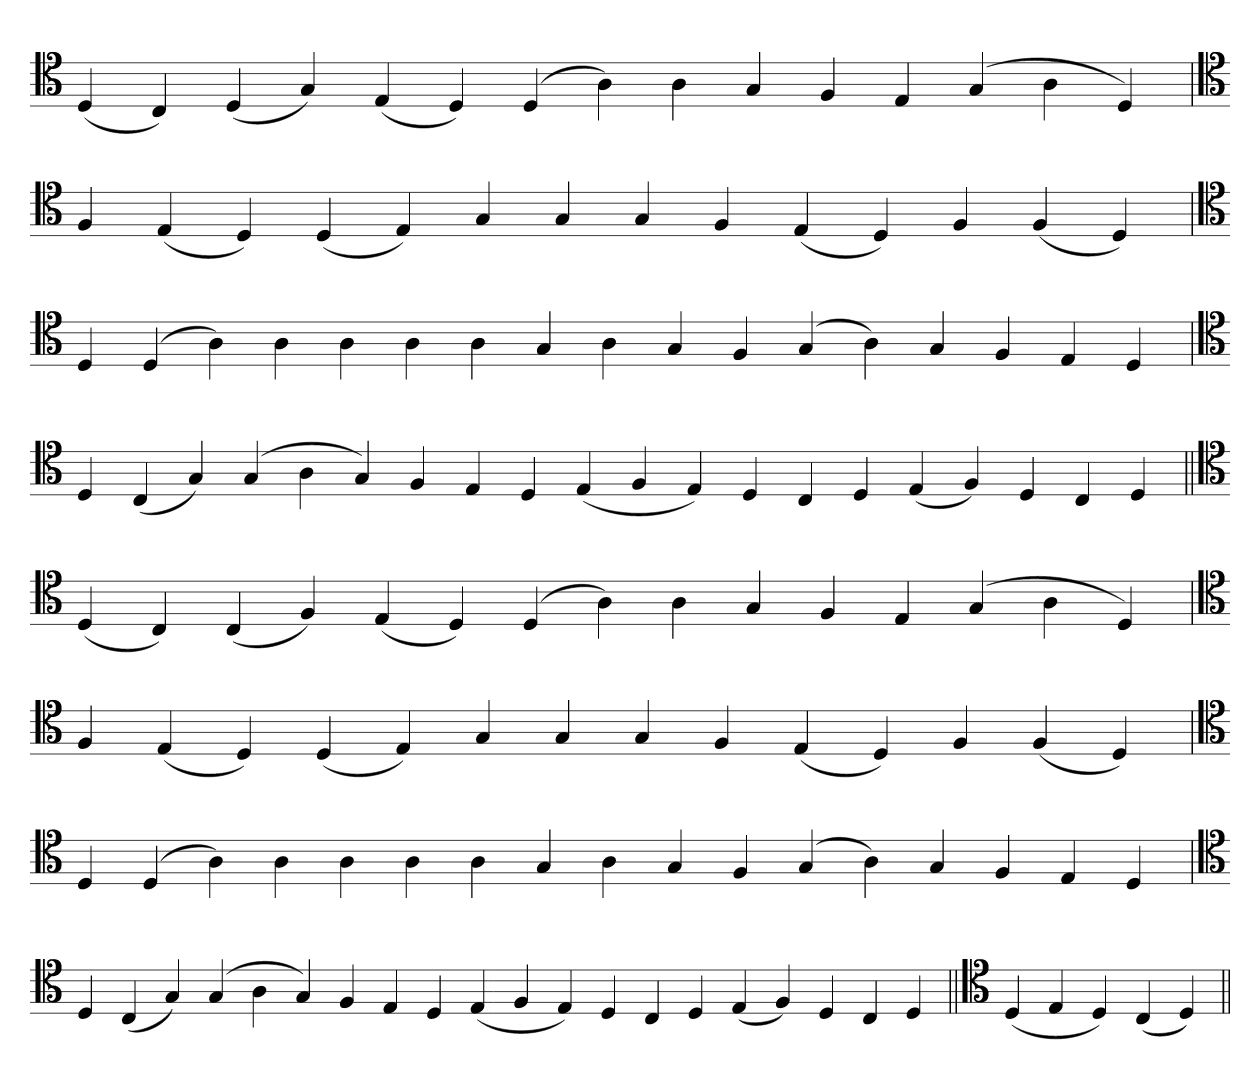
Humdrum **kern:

**kern
*part1
*staff1
*clefC4
=
(4D
4C)
(4D
4G)
(4E
4D)
(4D
4A)
4A
4G
4F
4E
(4G
4A
4D)
='
*clefC4
4F
(4E
4D)
(4D
4E)
4G
4G
4G
4F
(4E
4D)
4F
(4F
4D)
=
*clefC4
4D
(4D
4A)
4A
4A
4A
4A
4G
4A
4G
4F
(4G
4A)
4G
4F
4E
4D
='
*clefC4
4D
(4C
4G)
(4G
4A
4G)
4F
4E
4D
(4E
4F
4E)
4D
4C
4D
(4E
4F)
4D
4C
4D
=||
*clefC4
(4D
4C)
(4C
4F)
(4E
4D)
(4D
4A)
4A
4G
4F
4E
(4G
4A
4D)
='
*clefC4
4F
(4E
4D)
(4D
4E)
4G
4G
4G
4F
(4E
4D)
4F
(4F
4D)
=
*clefC4
4D
(4D
4A)
4A
4A
4A
4A
4G
4A
4G
4F
(4G
4A)
4G
4F
4E
4D
='
*clefC4
4D
(4C
4G)
(4G
4A
4G)
4F
4E
4D
(4E
4F
4E)
4D
4C
4D
(4E
4F)
4D
4C
4D
=||
*clefC4
(4D
4E
4D)
(4C
4D)
=||
*-
